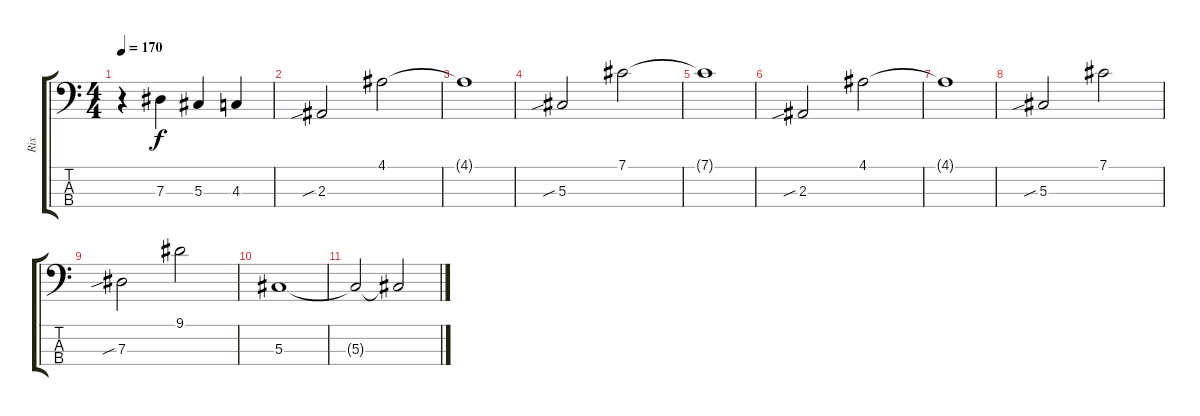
\track ("Rix" "Rix") {instrument electricbassfinger}
\staff {score tabs}
\tuning (Gb2 Db2 Ab1 Eb1) {hide}
\ts (4 4)
\tempo 170
\clef f4
\ks c
r.4{dy f} 7.3.4 5.3.4 4.3.4 |
2.3{sib}.2 4.1.2 |
4.1{t}.1 |
5.3{sib}.2 7.1.2 |
7.1{t}.1 |
2.3{sib}.2 4.1.2 |
4.1{t}.1 |
5.3{sib}.2 7.1.2 |
7.3{sib}.2 9.1.2 |
5.3.1 |
5.3{t}.2 5.3{t}.2{volume 0}
